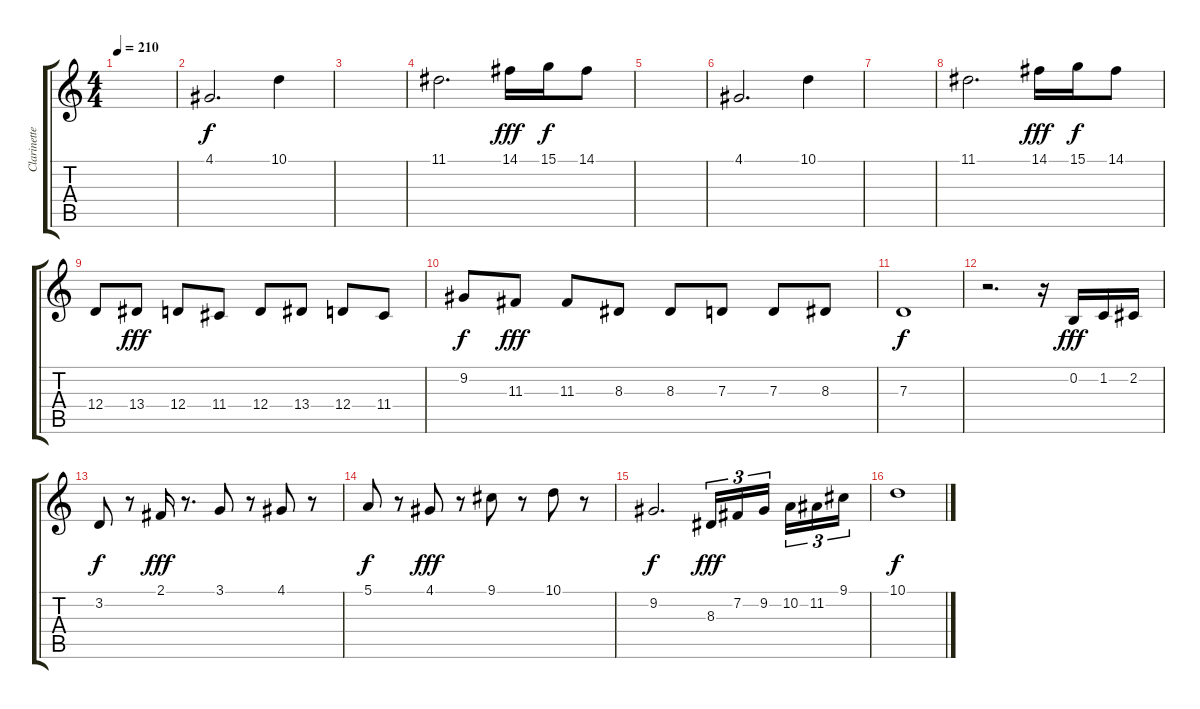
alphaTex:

\track ("Clarinette" "Clarinette") {instrument clarinet}
\staff {score tabs}
\tuning (E4 B3 G3 D3 A2 E2) {hide}
\ts (4 4)
\tempo 210
\clef g2
\ks c
|
4.1.2{d} 10.1.4 |
|
11.1.2{d} 14.1.16{dy fff} 15.1.16{dy f} 14.1.8 |
|
4.1.2{d} 10.1.4 |
|
11.1.2{d} 14.1.16{dy fff} 15.1.16{dy f} 14.1.8 |
12.4.8 13.4.8{dy fff} 12.4.8 11.4.8 12.4.8 13.4.8 12.4.8 11.4.8 |
9.2.8{dy f} 11.3.8{dy fff} 11.3.8 8.3.8 8.3.8 7.3.8 7.3.8 8.3.8 |
7.3.1{dy f} |
r.2{d} r.16 0.2.16{dy fff} 1.2.16 2.2.16 |
3.2.8{dy f} r.8 2.1.16{dy fff} r.8{d} 3.1.8 r.8 4.1.8 r.8 |
5.1.8{dy f} r.8 4.1.8{dy fff} r.8 9.1.8 r.8 10.1.8 r.8 |
9.2.2{d dy f} 8.3.16{tu (3 2) dy fff} 7.2.16{tu (3 2)} 9.2.16{tu (3 2) beam splitsecondary} 10.2.16{tu (3 2)} 11.2.16{tu (3 2)} 9.1.16{tu (3 2)} |
10.1.1{dy f}
